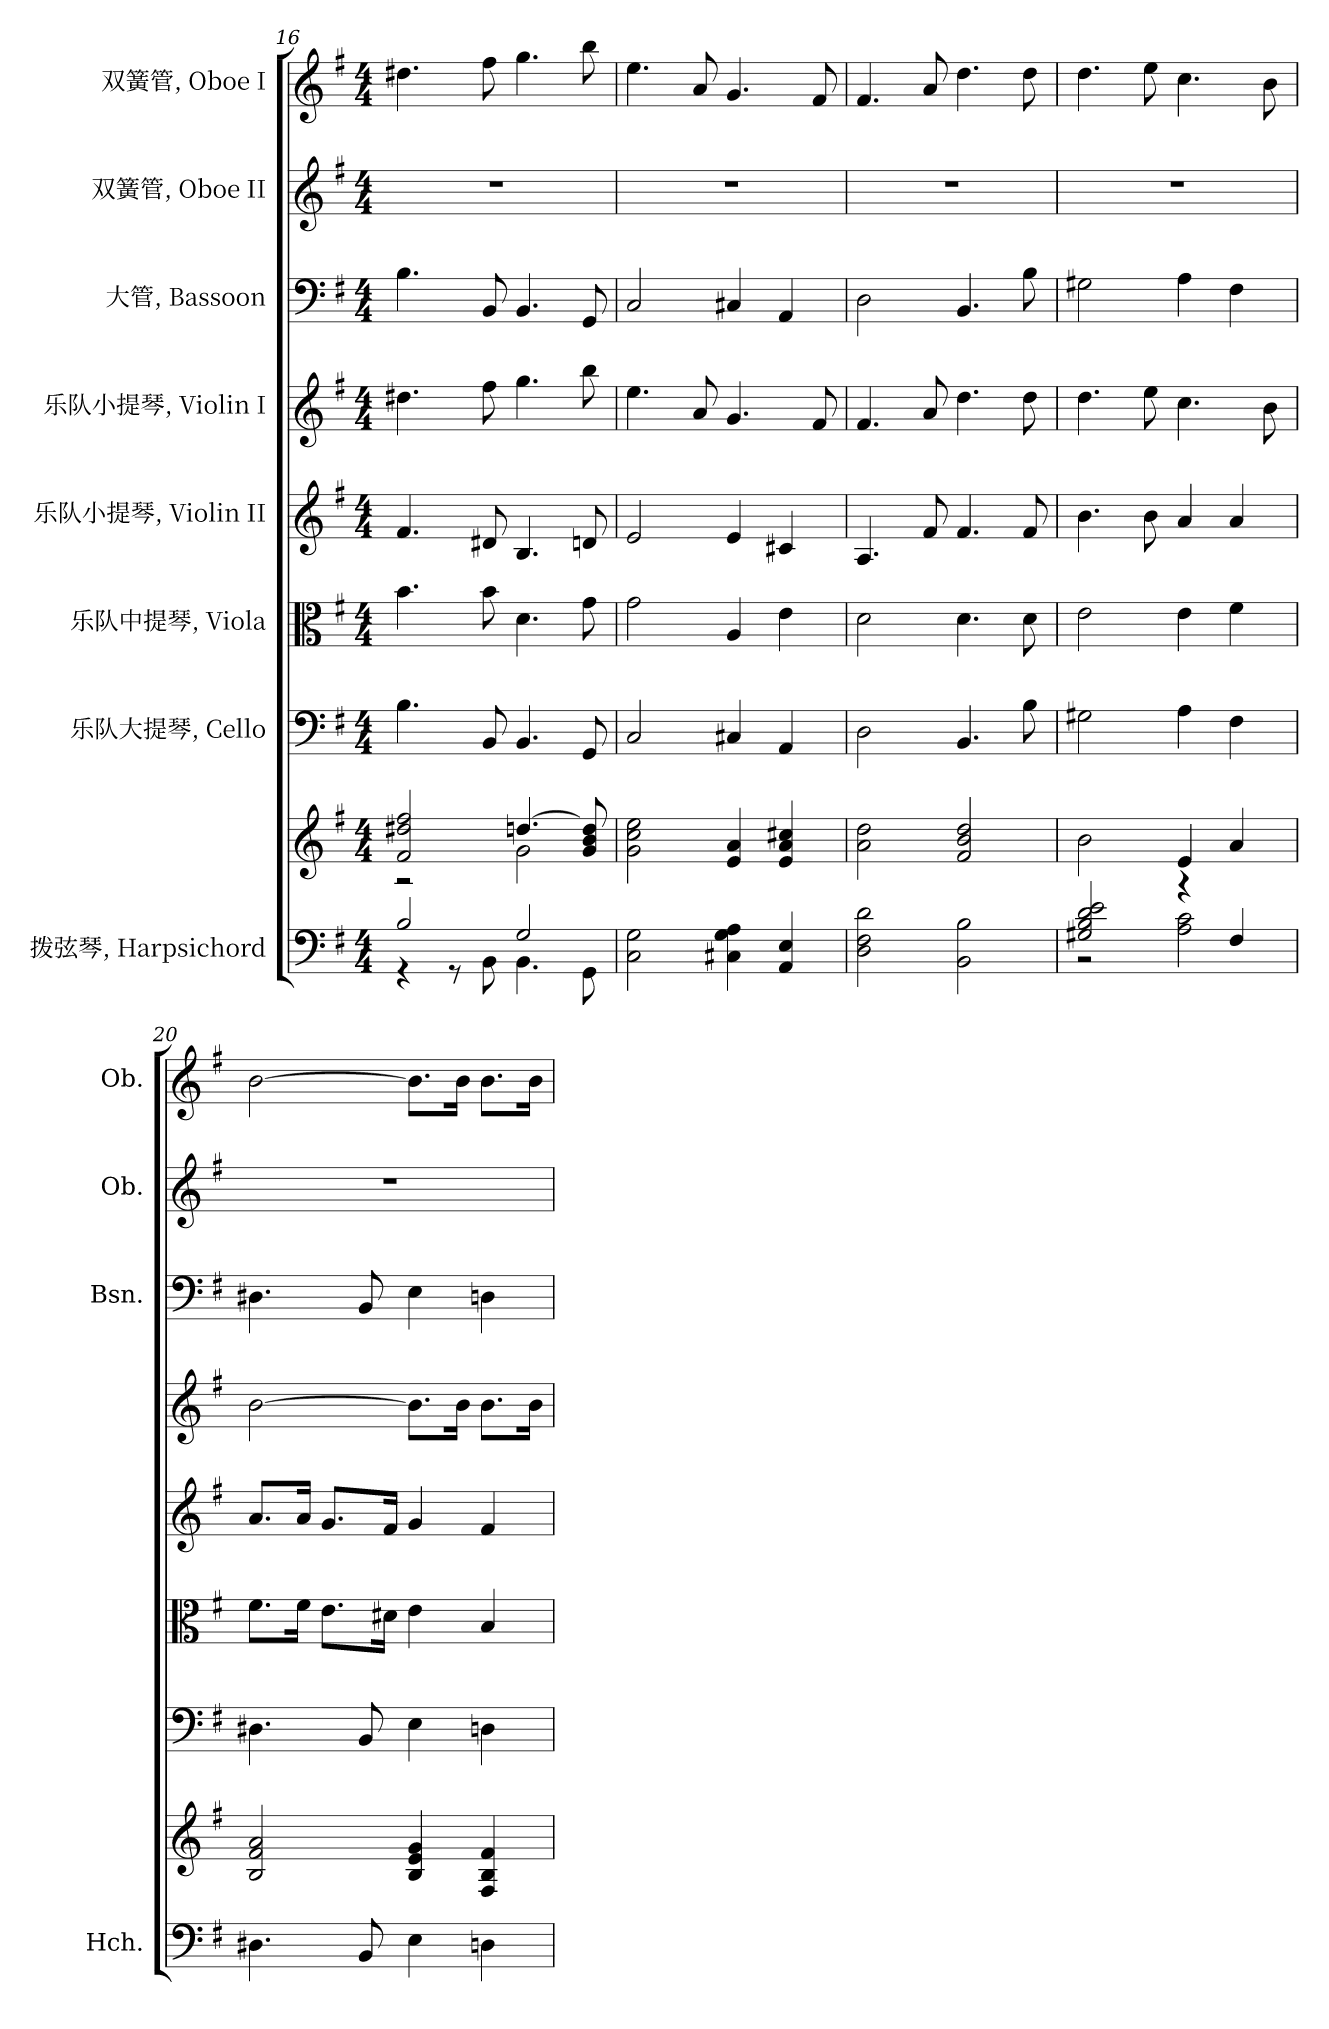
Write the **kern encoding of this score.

**kern	**kern	**kern	**kern	**kern	**kern	**kern	**kern	**kern
*part8	*part8	*part7	*part6	*part5	*part4	*part3	*part2	*part1
*staff9	*staff8	*staff7	*staff6	*staff5	*staff4	*staff3	*staff2	*staff1
*I"拨弦琴, Harpsichord	*	*I"乐队大提琴, Cello	*I"乐队中提琴, Viola	*I"乐队小提琴, Violin II	*I"乐队小提琴, Violin I	*I"大管, Bassoon	*I"双簧管, Oboe II	*I"双簧管, Oboe I
*I'Hch.	*	*	*	*	*	*I'Bsn.	*I'Ob.	*I'Ob.
!!LO:PB:g=z
*clefF4	*clefG2	*clefF4	*clefC3	*clefG2	*clefG2	*clefF4	*clefG2	*clefG2
*k[f#]	*k[f#]	*k[f#]	*k[f#]	*k[f#]	*k[f#]	*k[f#]	*k[f#]	*k[f#]
*M4/4	*M4/4	*M4/4	*M4/4	*M4/4	*M4/4	*M4/4	*M4/4	*M4/4
=16	=16	=16	=16	=16	=16	=16	=16	=16
*^	*^	*	*	*	*	*	*	*
2B/	4r	2f#/ 2dd#X/ 2ff#/	2r	4.B\	4.b\	4.f#/	4.dd#X\	4.B\	1r	4.dd#X\
.	8r	.	.	.	.	.	.	.	.	.
.	8BB\	.	.	8BB/	8b\	8d#X/	8ff#\	8BB/	.	8ff#\
2G/	4.BB\	[4.ddn/	2g\	4.BB/	4.d\	4.B/	4.gg\	4.BB/	.	4.gg\
.	8GG\	8g/ 8b/ 8dd/]	.	8GG/	8g\	8dn/	8bb\	8GG/	.	8bb\
*v	*v	*	*	*	*	*	*	*	*	*
*	*v	*v	*	*	*	*	*	*	*
=17	=17	=17	=17	=17	=17	=17	=17	=17
2C\ 2G\	2g\ 2cc\ 2ee\	2C/	2g\	2e/	4.ee\	2C/	1r	4.ee\
.	.	.	.	.	8a/	.	.	8a/
4C#X\ 4G\ 4A\	4e/ 4a/	4C#X/	4A/	4e/	4.g/	4C#X/	.	4.g/
4AA/ 4E/	4e/ 4a/ 4cc#X/	4AA/	4e\	4c#X/	.	4AA/	.	.
.	.	.	.	.	8f#/	.	.	8f#/
=18	=18	=18	=18	=18	=18	=18	=18	=18
2D\ 2F#\ 2d\	2a\ 2dd\	2D\	2d\	4.A/	4.f#/	2D\	1r	4.f#/
.	.	.	.	8f#/	8a/	.	.	8a/
2BB\ 2B\	2f#/ 2b/ 2dd/	4.BB/	4.d\	4.f#/	4.dd\	4.BB/	.	4.dd\
.	.	8B\	8d\	8f#/	8dd\	8B\	.	8dd\
=19	=19	=19	=19	=19	=19	=19	=19	=19
*^	*	*	*	*	*	*	*	*
2G#X/ 2B/ 2d/ 2e/	2r	2b\	2G#X\	2e\	4.b\	4.dd\	2G#X\	1r	4.dd\
.	.	.	.	.	8b\	8ee\	.	.	8ee\
4r	2A\ 2c\	4e/	4A\	4e\	4a/	4.cc\	4A\	.	4.cc\
4F#/	.	4a/	4F#\	4f#\	4a/	.	4F#\	.	.
.	.	.	.	.	.	8b\	.	.	8b\
*v	*v	*	*	*	*	*	*	*	*
=20	=20	=20	=20	=20	=20	=20	=20	=20
4.D#X\	2B/ 2f#/ 2a/	4.D#X\	8.f#\L	8.a/L	[2b\	4.D#X\	1r	[2b\
.	.	.	16f#\Jk	16a/Jk	.	.	.	.
.	.	.	8.e\L	8.g/L	.	.	.	.
8BB/	.	8BB/	.	.	.	8BB/	.	.
.	.	.	16d#X\Jk	16f#/Jk	.	.	.	.
4E\	4B/ 4e/ 4g/	4E\	4e\	4g/	8.b\L]	4E\	.	8.b\L]
.	.	.	.	.	16b\Jk	.	.	16b\Jk
4Dn\	4F#/ 4B/ 4f#/	4Dn\	4B/	4f#/	8.b\L	4Dn\	.	8.b\L
.	.	.	.	.	16b\Jk	.	.	16b\Jk
=	=	=	=	=	=	=	=	=
*-	*-	*-	*-	*-	*-	*-	*-	*-
